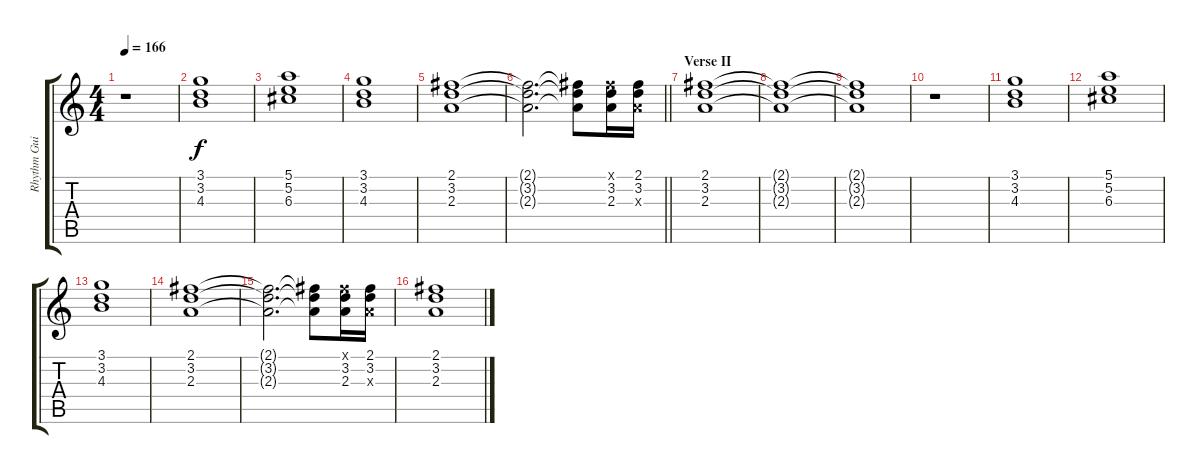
\track ("Rhythm Guitar" "Rhythm Gui") {instrument overdrivenguitar}
\staff {score tabs}
\tuning (E4 B3 G3 D3 A2 E2) {hide}
\ts (4 4)
\tempo 166
\clef g2
\ks c
r.1{dy f} |
(3.1 3.2 4.3).1 |
(5.1 5.2 6.3).1 |
(3.1 3.2 4.3).1 |
(2.1 3.2 2.3).1 |
\barLineRight lightlight
(2.1{t} 3.2{t} 2.3{t}).2{d} (2.1{t} 3.2{t} 2.3{t}).8 (2.1{x} 3.2 2.3).16 (2.1 3.2 2.3{x}).16 |
\section ("" "Verse II")
(2.1 3.2 2.3).1 |
(2.1{t} 3.2{t} 2.3{t}).1 |
(2.1{t} 3.2{t} 2.3{t}).1 |
r.1 |
(3.1 3.2 4.3).1 |
(5.1 5.2 6.3).1 |
(3.1 3.2 4.3).1 |
(2.1 3.2 2.3).1 |
(2.1{t} 3.2{t} 2.3{t}).2{d} (2.1{t} 3.2{t} 2.3{t}).8 (2.1{x} 3.2 2.3).16 (2.1 3.2 2.3{x}).16 |
(2.1 3.2 2.3).1
